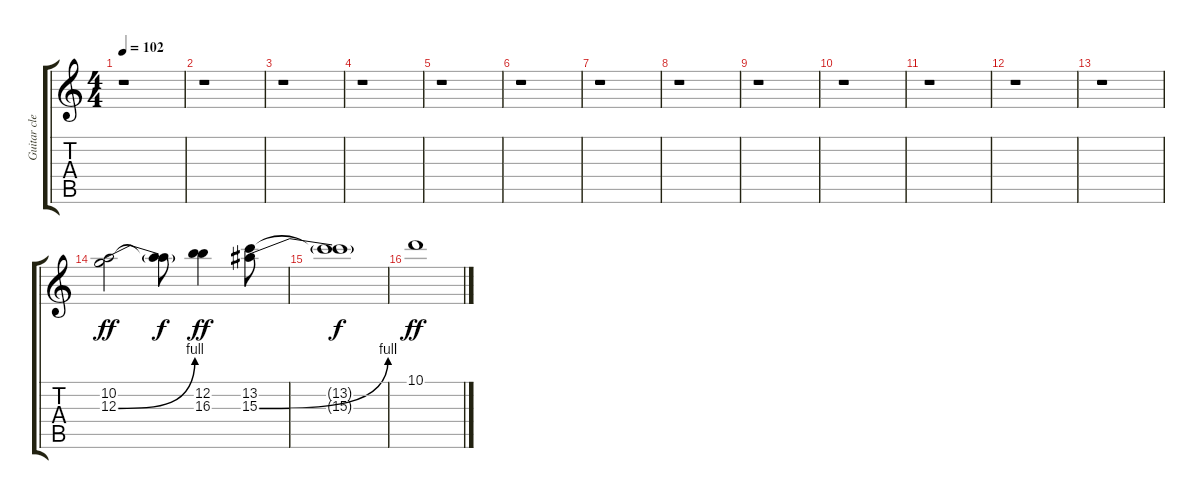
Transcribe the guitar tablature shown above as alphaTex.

\track ("Guitar clean " "Guitar cle") {instrument electricguitarclean}
\staff {score tabs}
\tuning (E4 B3 G3 D3 A2 E2) {hide}
\ts (4 4)
\tempo 102
\clef g2
\ks c
r.1{dy ff} |
r.1 |
r.1 |
r.1 |
r.1 |
r.1 |
r.1 |
r.1 |
r.1 |
r.1 |
r.1 |
r.1 |
r.1 |
(10.2 12.3{be (bend 0 0 60 4)}).2{instrument distortionguitar} (10.2{t} 12.3{t}).8{dy f} (12.2 16.3).4{dy ff} (13.2 15.3{be (bend 0 0 60 4)}).8 |
(13.2{t} 15.3{t}).1{dy f} |
10.1.1{dy ff}
